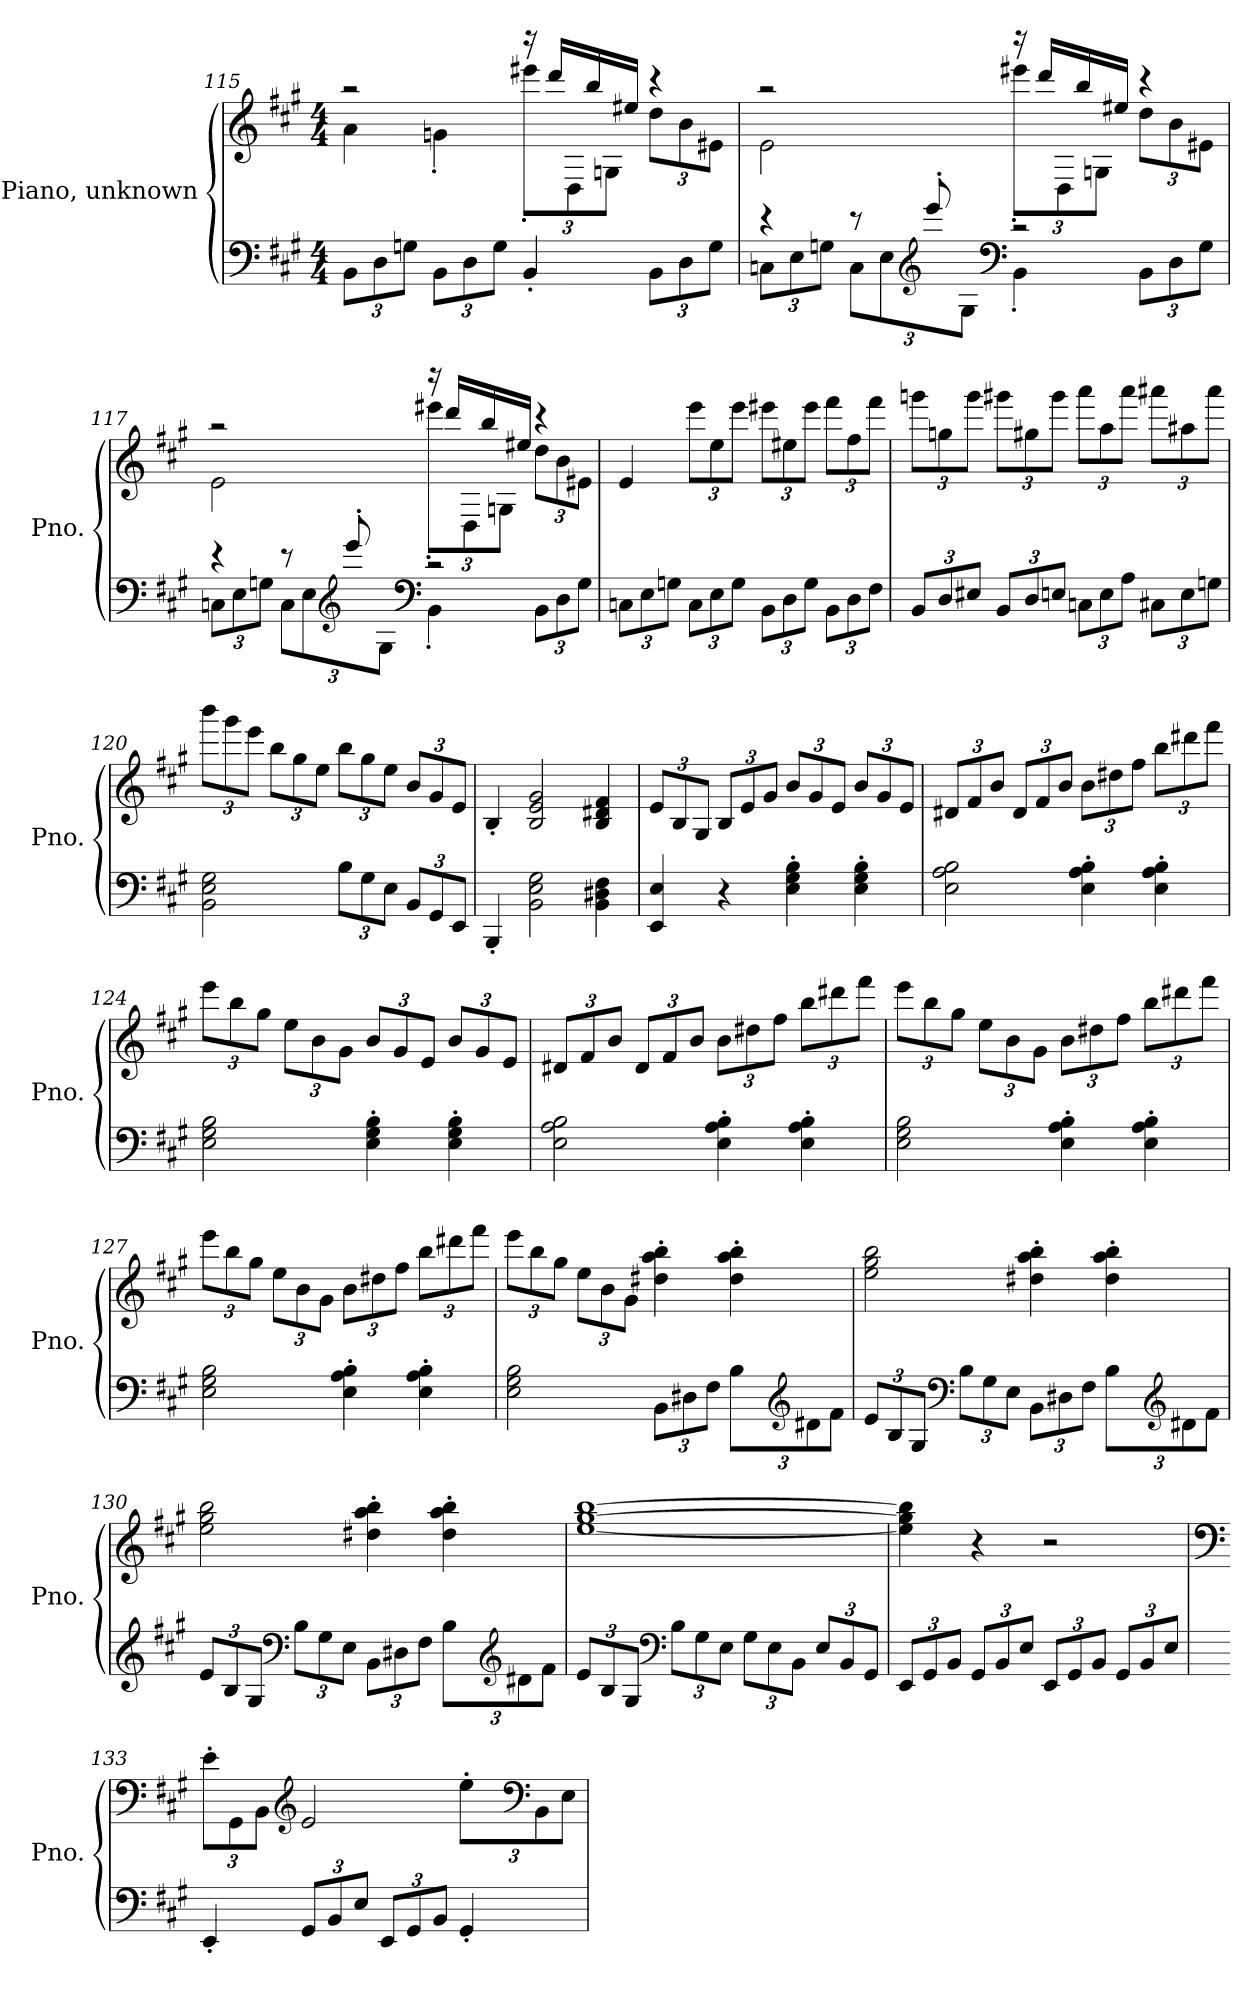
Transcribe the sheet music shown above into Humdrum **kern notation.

**kern	**kern
*part1	*part1
*staff2	*staff1
*I"Piano, unknown	*
*I'Pno.	*
!!LO:PB:g=z
*clefF4	*clefG2
*k[f#c#g#]	*k[f#c#g#]
*M4/4	*M4/4
*Xbrackettup	*
=115	=115
*	*^
12BB\L	2r	4a\
12D\	.	.
12Gn\J	.	.
12BB\L	.	4gn'\
12D\	.	.
12G\J	.	.
*	*	*Xbrackettup
4BB'/	16r	12eee#X'\L
.	16ddd/LL	.
.	.	12D\
.	16bb/	.
.	.	12Gn\J
.	16ee#X/JJ	.
12BB\L	4r	12dd\L
12D\	.	12b\
12G\J	.	12e#X\J
=116	=116	=116
*^	*	*
4r	12Cn\L	2r	2e\
.	12E\	.	.
.	12Gn\J	.	.
8r	12C\L	.	.
.	12E\	.	.
*clefG2	*	*	*
8eee'/	.	.	.
.	12G\J	.	.
*clefF4	*	*	*
2r	4BB'\	16r	12eee#X'\L
.	.	16ddd/LL	.
.	.	.	12D\
.	.	16bb/	.
.	.	.	12Gn\J
.	.	16ee#X/JJ	.
.	12BB\L	4r	12dd\L
.	12D\	.	12b\
.	12G\J	.	12e#X\J
!!LO:LB:g=z	!!
=117	=117	=117	=117
4r	12Cn\L	2r	2e\
.	12E\	.	.
.	12Gn\J	.	.
8r	12C\L	.	.
.	12E\	.	.
*clefG2	*	*	*
8eee'/	.	.	.
.	12G\J	.	.
*clefF4	*	*	*
2r	4BB'\	16r	12eee#X'\L
.	.	16ddd/LL	.
.	.	.	12D\
.	.	16bb/	.
.	.	.	12Gn\J
.	.	16ee#X/JJ	.
.	12BB\L	4r	12dd\L
.	12D\	.	12b\
.	12G\J	.	12e#X\J
*v	*v	*	*
*	*v	*v
=118	=118
12Cn\L	4e/
12E\	.
12Gn\J	.
12C\L	12eee\L
12E\	12ee\
12G\J	12eee\J
12BB\L	12eee#X\L
12D\	12ee#X\
12G\J	12eee#\J
12BB\L	12fff#\L
12D\	12ff#\
12F#\J	12fff#\J
!!LO:LB:g=z
=119	=119
12BB/L	12gggn\L
12D/	12ggn\
12E#X/J	12ggg\J
12BB/L	12ggg#X\L
12D/	12gg#X\
12En/J	12ggg#\J
12Cn\L	12aaa\L
12E\	12aa\
12A\J	12aaa\J
12C#X\L	12aaa#X\L
12E\	12aa#X\
12Gn\J	12aaa#\J
=120	=120
2BB\ 2E\ 2G#\	12bbb\L
.	12ggg#\
.	12eee\J
.	12bb\L
.	12gg#\
.	12ee\J
12B\L	12bb\L
12G#\	12gg#\
12E\J	12ee\J
12BB/L	12b/L
12GG#/	12g#/
12EE/J	12e/J
=121	=121
4BBB'/	4B'/
2BB\ 2E\ 2G#\	2B/ 2e/ 2g#/
4BB\ 4D#X\ 4F#\	4B/ 4d#X/ 4f#/
!!LO:LB:g=z
=122	=122
4EE/ 4E/	12e/L
.	12B/
.	12G#/J
4r	12B/L
.	12e/
.	12g#/J
4E\' 4G#\' 4B\'	12b/L
.	12g#/
.	12e/J
4E\' 4G#\' 4B\'	12b/L
.	12g#/
.	12e/J
=123	=123
2E\ 2A\ 2B\	12d#X/L
.	12f#/
.	12b/J
.	12d#/L
.	12f#/
.	12b/J
4E\' 4A\' 4B\'	12b\L
.	12dd#X\
.	12ff#\J
4E\' 4A\' 4B\'	12bb\L
.	12ddd#X\
.	12fff#\J
=124	=124
2E\ 2G#\ 2B\	12eee\L
.	12bb\
.	12gg#\J
.	12ee\L
.	12b\
.	12g#\J
4E\' 4G#\' 4B\'	12b/L
.	12g#/
.	12e/J
4E\' 4G#\' 4B\'	12b/L
.	12g#/
.	12e/J
!!LO:LB:g=z
=125	=125
2E\ 2A\ 2B\	12d#X/L
.	12f#/
.	12b/J
.	12d#/L
.	12f#/
.	12b/J
4E\' 4A\' 4B\'	12b\L
.	12dd#X\
.	12ff#\J
4E\' 4A\' 4B\'	12bb\L
.	12ddd#X\
.	12fff#\J
=126	=126
2E\ 2G#\ 2B\	12eee\L
.	12bb\
.	12gg#\J
.	12ee\L
.	12b\
.	12g#\J
4E\' 4A\' 4B\'	12b\L
.	12dd#X\
.	12ff#\J
4E\' 4A\' 4B\'	12bb\L
.	12ddd#X\
.	12fff#\J
=127	=127
2E\ 2G#\ 2B\	12eee\L
.	12bb\
.	12gg#\J
.	12ee\L
.	12b\
.	12g#\J
4E\' 4A\' 4B\'	12b\L
.	12dd#X\
.	12ff#\J
4E\' 4A\' 4B\'	12bb\L
.	12ddd#X\
.	12fff#\J
!!LO:LB:g=z
=128	=128
2E\ 2G#\ 2B\	12eee\L
.	12bb\
.	12gg#\J
.	12ee\L
.	12b\
.	12g#\J
12BB\L	4dd#X\' 4aa\' 4bb\'
12D#X\	.
12F#\J	.
12B\L	4dd#\' 4aa\' 4bb\'
*clefG2	*
12d#X\	.
12f#\J	.
=129	=129
12e/L	2ee\ 2gg#\ 2bb\
12B/	.
12G#/J	.
*clefF4	*
12B\L	.
12G#\	.
12E\J	.
12BB\L	4dd#X\' 4aa\' 4bb\'
12D#X\	.
12F#\J	.
12B\L	4dd#\' 4aa\' 4bb\'
*clefG2	*
12d#X\	.
12f#\J	.
!!LO:PB:g=z
=130	=130
12e/L	2ee\ 2gg#\ 2bb\
12B/	.
12G#/J	.
*clefF4	*
12B\L	.
12G#\	.
12E\J	.
12BB\L	4dd#X\' 4aa\' 4bb\'
12D#X\	.
12F#\J	.
12B\L	4dd#\' 4aa\' 4bb\'
*clefG2	*
12d#X\	.
12f#\J	.
=131	=131
12e/L	[1ee [1gg# [1bb
12B/	.
12G#/J	.
*clefF4	*
12B\L	.
12G#\	.
12E\J	.
12G#\L	.
12E\	.
12BB\J	.
12E/L	.
12BB/	.
12GG#/J	.
=132	=132
12EE/L	4ee\] 4gg#\] 4bb\]
12GG#/	.
12BB/J	.
12GG#/L	4r
12BB/	.
12E/J	.
12EE/L	2r
12GG#/	.
12BB/J	.
12GG#/L	.
12BB/	.
12E/J	.
!!LO:LB:g=z
=133	=133
*	*clefF4
4EE'/	12e'\L
.	12GG#\
.	12BB\J
*	*clefG2
12GG#/L	2e/
12BB/	.
12E/J	.
12EE/L	.
12GG#/	.
12BB/J	.
4GG#'/	12ee'\L
*	*clefF4
.	12BB\
.	12E\J
=	=
*-	*-
